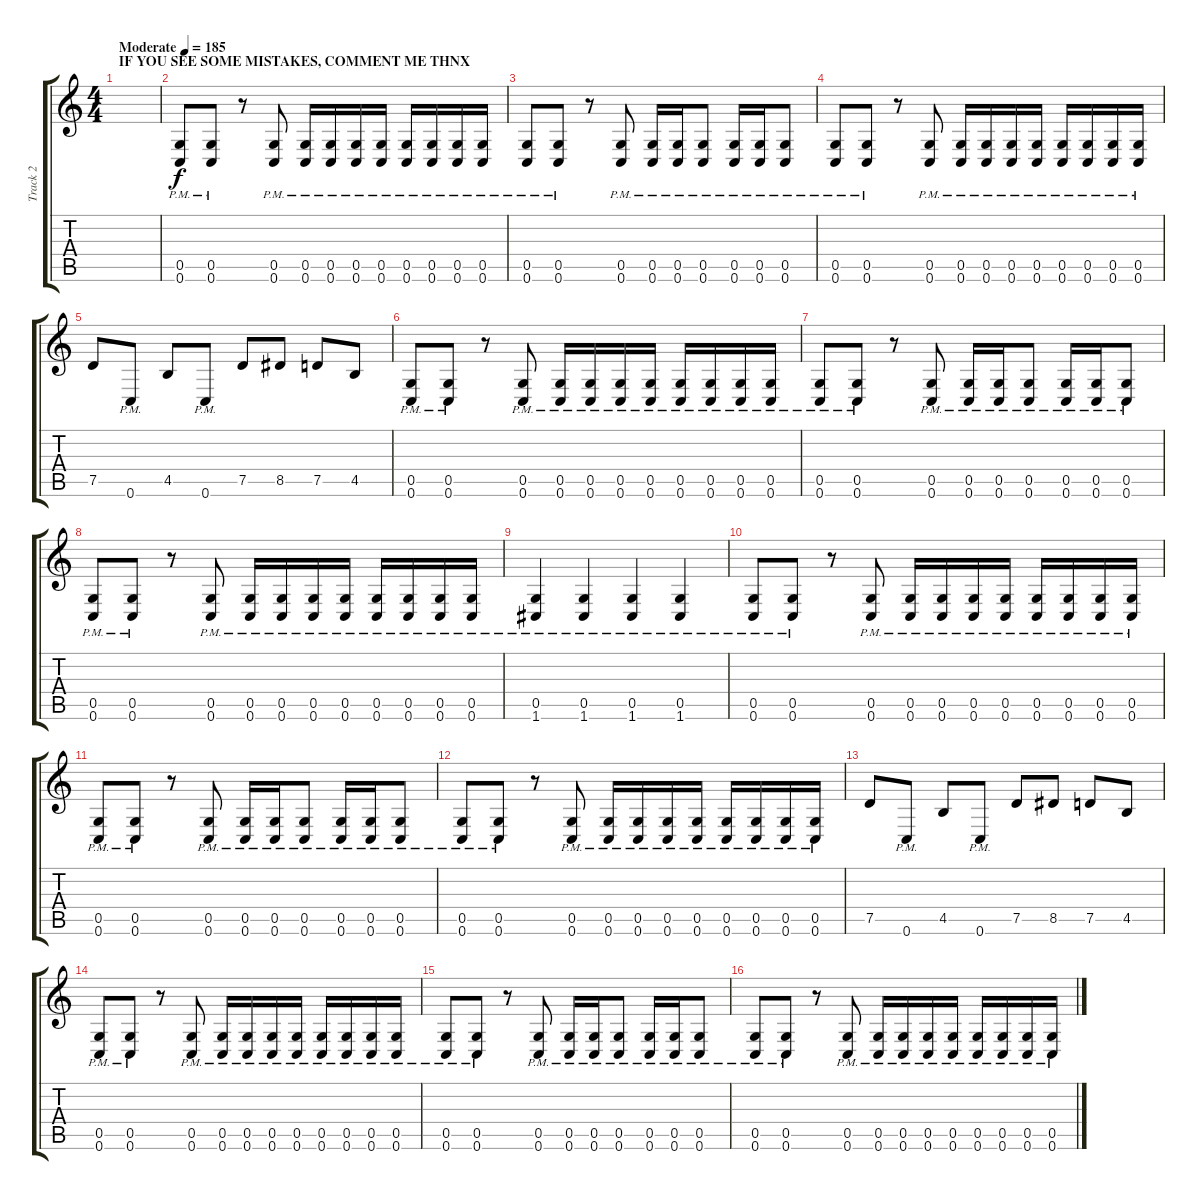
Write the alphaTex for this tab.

\track ("Track 2" "Track 2") {instrument distortionguitar}
\staff {score tabs}
\tuning (D4 A3 F3 C3 G2 C2) {hide}
\ts (4 4)
\section ("" "IF YOU SEE SOME MISTAKES, COMMENT ME THNX")
\tempo (185 "Moderate")
\clef g2
\ks c
|
(0.5{pm} 0.6{pm}).8 (0.5{pm} 0.6{pm}).8 r.8 (0.5{pm} 0.6{pm}).8 (0.5{pm} 0.6{pm}).16 (0.5{pm} 0.6{pm}).16 (0.5{pm} 0.6{pm}).16 (0.5{pm} 0.6{pm}).16 (0.5{pm} 0.6{pm}).16 (0.5{pm} 0.6{pm}).16 (0.5{pm} 0.6{pm}).16 (0.5{pm} 0.6{pm}).16 |
(0.5{pm} 0.6{pm}).8 (0.5{pm} 0.6{pm}).8 r.8 (0.5{pm} 0.6{pm}).8 (0.5{pm} 0.6{pm}).16 (0.5{pm} 0.6{pm}).16 (0.5{pm} 0.6{pm}).8 (0.5{pm} 0.6{pm}).16 (0.5{pm} 0.6{pm}).16 (0.5{pm} 0.6{pm}).8 |
(0.5{pm} 0.6{pm}).8 (0.5{pm} 0.6{pm}).8 r.8 (0.5{pm} 0.6{pm}).8 (0.5{pm} 0.6{pm}).16 (0.5{pm} 0.6{pm}).16 (0.5{pm} 0.6{pm}).16 (0.5{pm} 0.6{pm}).16 (0.5{pm} 0.6{pm}).16 (0.5{pm} 0.6{pm}).16 (0.5{pm} 0.6{pm}).16 (0.5{pm} 0.6{pm}).16 |
7.5.8 0.6{pm}.8 4.5.8 0.6{pm}.8 7.5.8 8.5.8 7.5.8 4.5.8 |
(0.5{pm} 0.6{pm}).8 (0.5{pm} 0.6{pm}).8 r.8 (0.5{pm} 0.6{pm}).8 (0.5{pm} 0.6{pm}).16 (0.5{pm} 0.6{pm}).16 (0.5{pm} 0.6{pm}).16 (0.5{pm} 0.6{pm}).16 (0.5{pm} 0.6{pm}).16 (0.5{pm} 0.6{pm}).16 (0.5{pm} 0.6{pm}).16 (0.5{pm} 0.6{pm}).16 |
(0.5{pm} 0.6{pm}).8 (0.5{pm} 0.6{pm}).8 r.8 (0.5{pm} 0.6{pm}).8 (0.5{pm} 0.6{pm}).16 (0.5{pm} 0.6{pm}).16 (0.5{pm} 0.6{pm}).8 (0.5{pm} 0.6{pm}).16 (0.5{pm} 0.6{pm}).16 (0.5{pm} 0.6{pm}).8 |
(0.5{pm} 0.6{pm}).8 (0.5{pm} 0.6{pm}).8 r.8 (0.5{pm} 0.6{pm}).8 (0.5{pm} 0.6{pm}).16 (0.5{pm} 0.6{pm}).16 (0.5{pm} 0.6{pm}).16 (0.5{pm} 0.6{pm}).16 (0.5{pm} 0.6{pm}).16 (0.5{pm} 0.6{pm}).16 (0.5{pm} 0.6{pm}).16 (0.5{pm} 0.6{pm}).16 |
(0.5{pm} 1.6{pm}).4 (0.5{pm} 1.6{pm}).4 (0.5{pm} 1.6{pm}).4 (0.5{pm} 1.6{pm}).4 |
(0.5{pm} 0.6{pm}).8 (0.5{pm} 0.6{pm}).8 r.8 (0.5{pm} 0.6{pm}).8 (0.5{pm} 0.6{pm}).16 (0.5{pm} 0.6{pm}).16 (0.5{pm} 0.6{pm}).16 (0.5{pm} 0.6{pm}).16 (0.5{pm} 0.6{pm}).16 (0.5{pm} 0.6{pm}).16 (0.5{pm} 0.6{pm}).16 (0.5{pm} 0.6{pm}).16 |
(0.5{pm} 0.6{pm}).8 (0.5{pm} 0.6{pm}).8 r.8 (0.5{pm} 0.6{pm}).8 (0.5{pm} 0.6{pm}).16 (0.5{pm} 0.6{pm}).16 (0.5{pm} 0.6{pm}).8 (0.5{pm} 0.6{pm}).16 (0.5{pm} 0.6{pm}).16 (0.5{pm} 0.6{pm}).8 |
(0.5{pm} 0.6{pm}).8 (0.5{pm} 0.6{pm}).8 r.8 (0.5{pm} 0.6{pm}).8 (0.5{pm} 0.6{pm}).16 (0.5{pm} 0.6{pm}).16 (0.5{pm} 0.6{pm}).16 (0.5{pm} 0.6{pm}).16 (0.5{pm} 0.6{pm}).16 (0.5{pm} 0.6{pm}).16 (0.5{pm} 0.6{pm}).16 (0.5{pm} 0.6{pm}).16 |
7.5.8 0.6{pm}.8 4.5.8 0.6{pm}.8 7.5.8 8.5.8 7.5.8 4.5.8 |
(0.5{pm} 0.6{pm}).8 (0.5{pm} 0.6{pm}).8 r.8 (0.5{pm} 0.6{pm}).8 (0.5{pm} 0.6{pm}).16 (0.5{pm} 0.6{pm}).16 (0.5{pm} 0.6{pm}).16 (0.5{pm} 0.6{pm}).16 (0.5{pm} 0.6{pm}).16 (0.5{pm} 0.6{pm}).16 (0.5{pm} 0.6{pm}).16 (0.5{pm} 0.6{pm}).16 |
(0.5{pm} 0.6{pm}).8 (0.5{pm} 0.6{pm}).8 r.8 (0.5{pm} 0.6{pm}).8 (0.5{pm} 0.6{pm}).16 (0.5{pm} 0.6{pm}).16 (0.5{pm} 0.6{pm}).8 (0.5{pm} 0.6{pm}).16 (0.5{pm} 0.6{pm}).16 (0.5{pm} 0.6{pm}).8 |
(0.5{pm} 0.6{pm}).8 (0.5{pm} 0.6{pm}).8 r.8 (0.5{pm} 0.6{pm}).8 (0.5{pm} 0.6{pm}).16 (0.5{pm} 0.6{pm}).16 (0.5{pm} 0.6{pm}).16 (0.5{pm} 0.6{pm}).16 (0.5{pm} 0.6{pm}).16 (0.5{pm} 0.6{pm}).16 (0.5{pm} 0.6{pm}).16 (0.5{pm} 0.6{pm}).16
